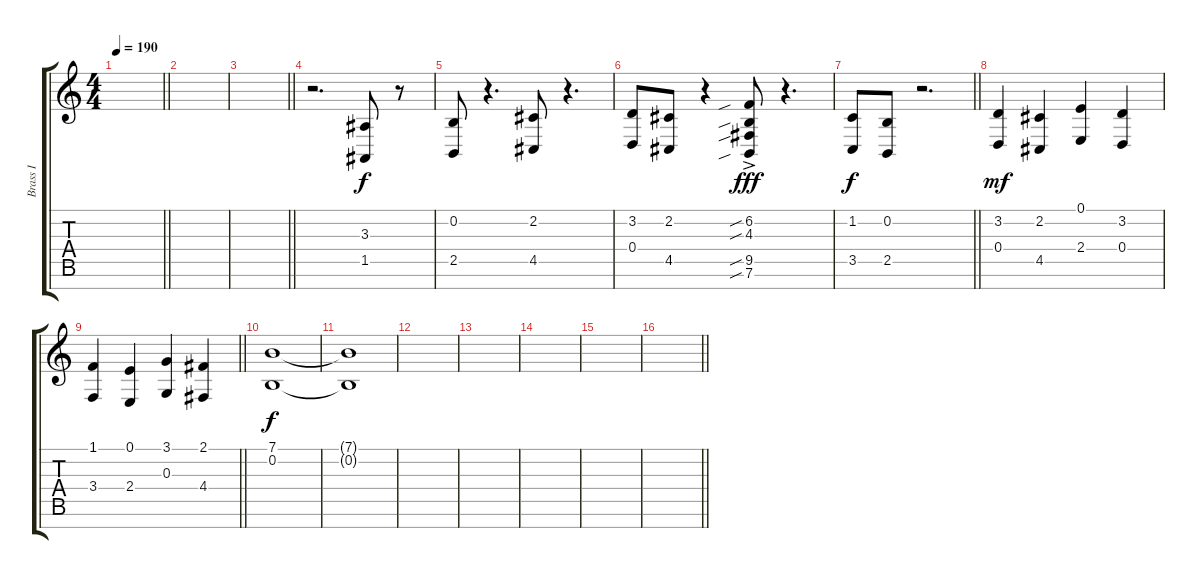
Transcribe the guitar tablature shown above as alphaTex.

\track ("Brass I" "Brass I") {instrument frenchhorn}
\staff {score tabs}
\tuning (E4 B3 G3 D3 A2 E2 B1) {hide}
\ts (4 4)
\tempo 190
\clef g2
\barLineRight lightlight
\ks c
|
\section ("" "")
|
\barLineRight lightlight
|
\section ("" "")
r.2{d} (3.3 1.5).8{dy f} r.8 |
(0.2 2.5).8 r.4{d} (2.2 4.5).8 r.4{d} |
(3.2 0.4).8 (2.2 4.5).8 r.4 (6.2{sib ac} 4.3{sib} 9.5{sib ac} 7.6{sib ac}).8{dy fff} r.4{d} |
\barLineRight lightlight
(1.2 3.5).8{dy f} (0.2 2.5).8 r.2{d} |
\section ("" "")
(3.2 0.4).4{dy mf volume 14} (2.2 4.5).4 (0.1 2.4).4 (3.2 0.4).4 |
\barLineRight lightlight
(1.1 3.4).4 (0.1 2.4).4 (3.1 0.3).4 (2.1 4.4).4 |
\section ("" "")
(7.1 0.2).1{dy f} |
(7.1{t} 0.2{t}).1{volume 4} |
|
|
|
|
\barLineRight lightlight
